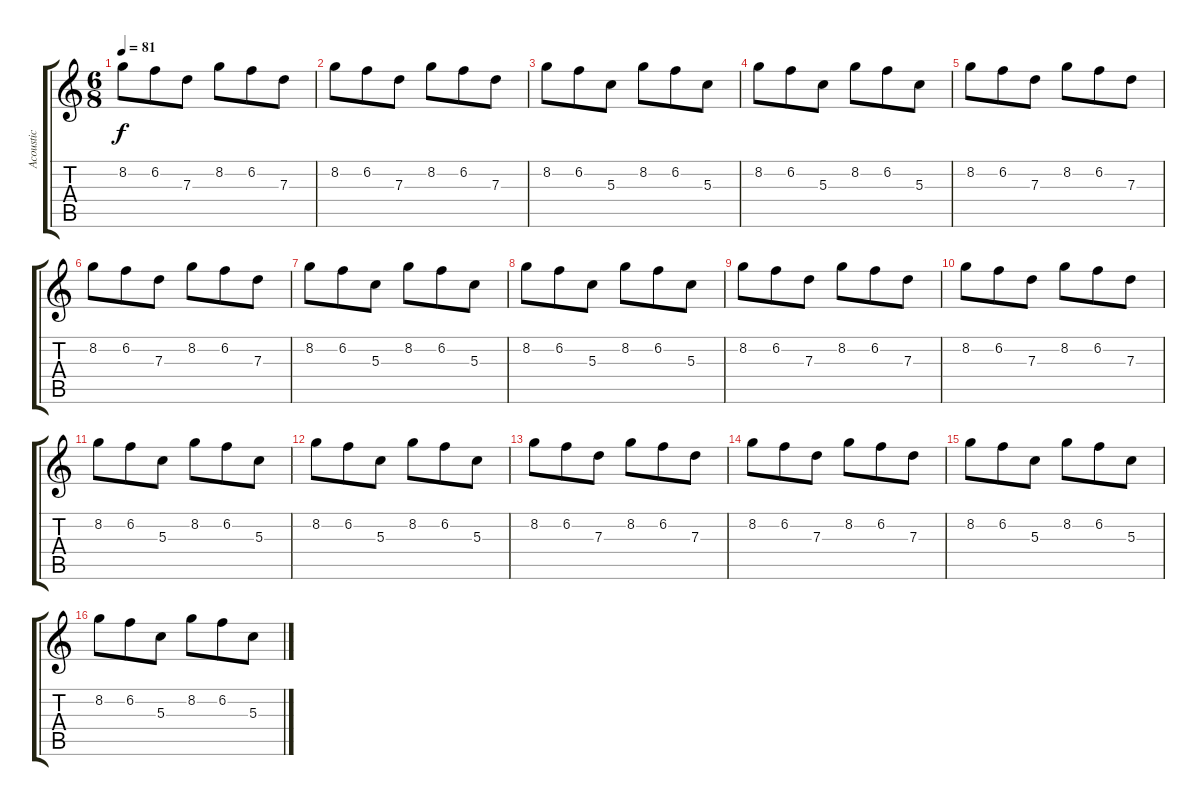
\track ("Acoustic" "Acoustic") {instrument acousticguitarsteel}
\staff {score tabs}
\tuning (E4 B3 G3 D3 A2 E2) {hide}
\ts (6 8)
\tempo 81
\clef g2
\ks c
8.2.8{dy f instrument acousticguitarsteel} 6.2.8 7.3.8 8.2.8 6.2.8 7.3.8 |
8.2.8 6.2.8 7.3.8 8.2.8 6.2.8 7.3.8 |
8.2.8 6.2.8 5.3.8 8.2.8 6.2.8 5.3.8 |
8.2.8 6.2.8 5.3.8 8.2.8 6.2.8 5.3.8 |
8.2.8 6.2.8 7.3.8 8.2.8 6.2.8 7.3.8 |
8.2.8 6.2.8 7.3.8 8.2.8 6.2.8 7.3.8 |
8.2.8 6.2.8 5.3.8 8.2.8 6.2.8 5.3.8 |
8.2.8 6.2.8 5.3.8 8.2.8 6.2.8 5.3.8 |
8.2.8 6.2.8 7.3.8 8.2.8 6.2.8 7.3.8 |
8.2.8 6.2.8 7.3.8 8.2.8 6.2.8 7.3.8 |
8.2.8 6.2.8 5.3.8 8.2.8 6.2.8 5.3.8 |
8.2.8 6.2.8 5.3.8 8.2.8 6.2.8 5.3.8 |
8.2.8 6.2.8 7.3.8 8.2.8 6.2.8 7.3.8 |
8.2.8 6.2.8 7.3.8 8.2.8 6.2.8 7.3.8 |
8.2.8 6.2.8 5.3.8 8.2.8 6.2.8 5.3.8 |
8.2.8 6.2.8 5.3.8 8.2.8 6.2.8 5.3.8
